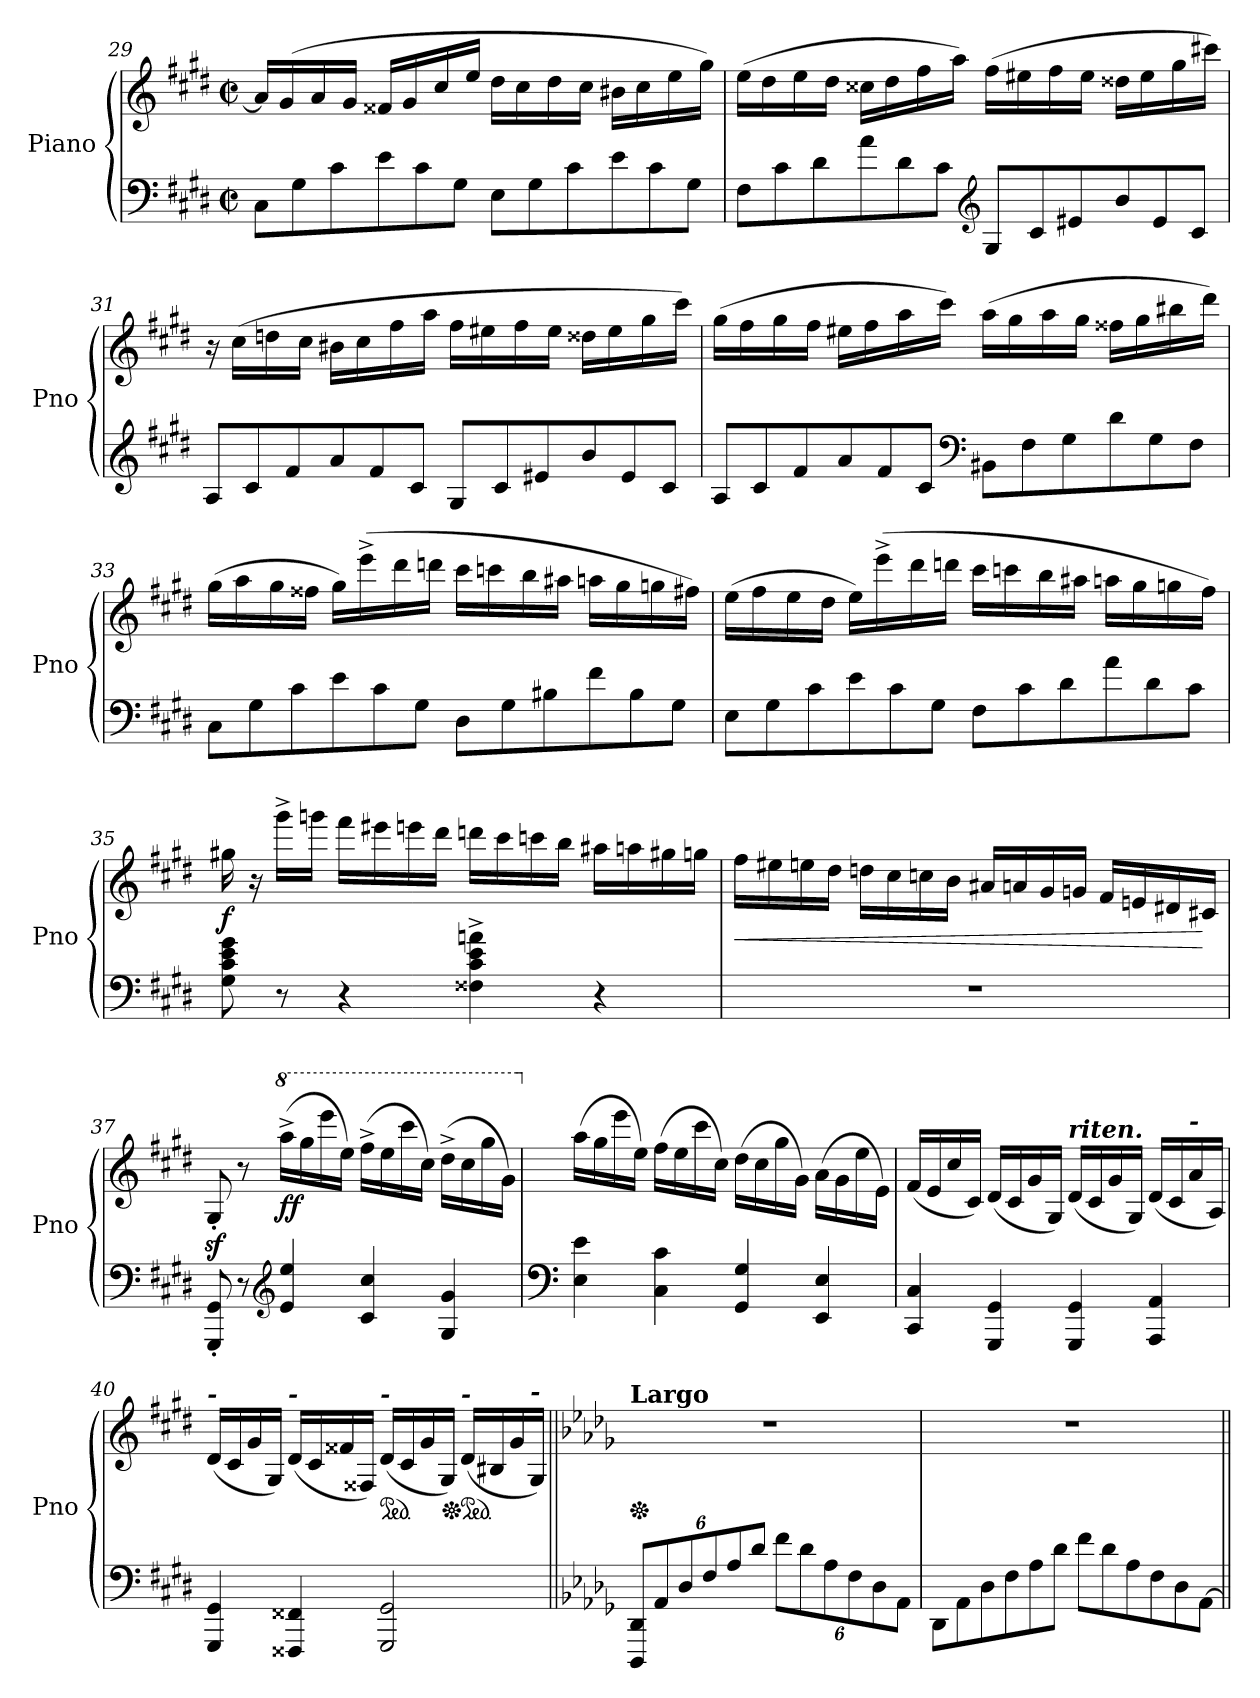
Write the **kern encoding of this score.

**kern	**kern	**dynam
*part1	*part1	*part1
*staff2	*staff1	*staff1/2
*I"Piano	*	*
*I'Pno	*	*
!!LO:LB:g=z
*clefF4	*clefG2	*
*k[f#c#g#d#]	*k[f#c#g#d#]	*
*M4/4	*M4/4	*
*met(c|)	*met(c|)	*
*Xtuplet	*	*
=29	=29	=29
12C#\L	16a/LL]	.
.	(>16g#/	.
12G#\	.	.
.	16a/	.
12c#\	.	.
.	16g#/JJ	.
12e\	16f##X/LL	.
.	16g#/	.
12c#\	.	.
.	16cc#/	.
12G#\J	.	.
.	16ee/JJ	.
12E\L	16dd#\LL	.
.	16cc#\	.
12G#\	.	.
.	16dd#\	.
12c#\	.	.
.	16cc#\JJ	.
12e\	16b#X\LL	.
.	16cc#\	.
12c#\	.	.
.	16ee\	.
12G#\J	.	.
.	16gg#\JJ)	.
!!LO:LB:g=z
=30	=30	=30
12F#\L	(>16ee\LL	.
.	16dd#\	.
12c#\	.	.
.	16ee\	.
12d#\	.	.
.	16dd#\JJ	.
12a\	16cc##X\LL	.
.	16dd#\	.
12d#\	.	.
.	16ff#\	.
12c#\J	.	.
.	16aa\JJ)	.
*clefG2	*	*
12G#/L	(>16ff#\LL	.
.	16ee#X\	.
12c#/	.	.
.	16ff#\	.
12e#X/	.	.
.	16ee#\JJ	.
12b/	16dd##X\LL	.
.	16ee#\	.
12e#/	.	.
.	16gg#\	.
12c#/J	.	.
.	16ccc#X\JJ)	.
!!LO:LB:g=z
=31	=31	=31
12A/L	16r	.
.	(>16cc#\LL	.
12c#/	.	.
.	16ddn\	.
12f#/	.	.
.	16cc#\JJ	.
12a/	16b#X\LL	.
.	16cc#\	.
12f#/	.	.
.	16ff#\	.
12c#/J	.	.
.	16aa\JJ	.
12G#/L	16ff#\LL	.
.	16ee#X\	.
12c#/	.	.
.	16ff#\	.
12e#X/	.	.
.	16ee#\JJ	.
12b/	16dd##X\LL	.
.	16ee#\	.
12e#/	.	.
.	16gg#\	.
12c#/J	.	.
.	16ccc#\JJ)	.
!!LO:PB:g=z
=32	=32	=32
12A/L	(>16gg#\LL	.
.	16ff#\	.
12c#/	.	.
.	16gg#\	.
12f#/	.	.
.	16ff#\JJ	.
12a/	16ee#X\LL	.
.	16ff#\	.
12f#/	.	.
.	16aa\	.
12c#/J	.	.
.	16ccc#\JJ)	.
*clefF4	*	*
12BB#X\L	(>16aa\LL	.
.	16gg#\	.
12F#\	.	.
.	16aa\	.
12G#\	.	.
.	16gg#\JJ	.
12d#\	16ff##X\LL	.
.	16gg#\	.
12G#\	.	.
.	16bb#X\	.
12F#\J	.	.
.	16ddd#\JJ)	.
!!LO:LB:g=z
=33	=33	=33
12C#\L	(>16gg#\LL	.
.	16aa\	.
12G#\	.	.
.	16gg#\	.
12c#\	.	.
.	16ff##X\JJ	.
12e\	16gg#\LL)	.
.	(>16eee^\	.
12c#\	.	.
.	16ddd#\	.
12G#\J	.	.
.	16dddn\JJ	.
12D#\L	16ccc#\LL	.
.	16cccn\	.
12G#\	.	.
.	16bb\	.
12B#X\	.	.
.	16aa#X\JJ	.
12f#\	16aan\LL	.
.	16gg#\	.
12B#\	.	.
.	16ggn\	.
12G#\J	.	.
.	16ff#X\JJ)	.
!!LO:LB:g=z
=34	=34	=34
12E\L	(>16ee\LL	.
.	16ff#\	.
12G#\	.	.
.	16ee\	.
12c#\	.	.
.	16dd#\JJ	.
12e\	16ee\LL)	.
.	(>16eee^\	.
12c#\	.	.
.	16ddd#\	.
12G#\J	.	.
.	16dddn\JJ	.
12F#\L	16ccc#\LL	.
.	16cccn\	.
12c#\	.	.
.	16bb\	.
12d#\	.	.
.	16aa#X\JJ	.
12a\	16aan\LL	.
.	16gg#\	.
12d#\	.	.
.	16ggn\	.
12c#\J	.	.
.	16ff#\JJ)	.
=35	=35	=35
!	!	!LO:DY:b
8G#\ 8c#\ 8e\ 8g#\	16gg#X\	f
.	16r	.
8r	16ggg#^\LL	.
.	16gggn\JJ	.
4r	16fff#\LL	.
.	16eee#X\	.
.	16eeen\	.
.	16ddd#\JJ	.
4F##X\^ 4c#\^ 4e\^ 4an\^	16dddn\LL	.
.	16ccc#\	.
.	16cccn\	.
.	16bb\JJ	.
4r	16aa#X\LL	.
.	16aan\	.
.	16gg#X\	.
.	16ggn\JJ	.
!!LO:LB:g=z
=36	=36	=36
!	!	!LO:HP:b
1r	16ff#\LL	<
.	16ee#X\	.
.	16een\	.
.	16dd#\JJ	.
.	16ddn\LL	.
.	16cc#\	.
.	16ccn\	.
.	16b\JJ	.
.	16a#X/LL	.
.	16an/	.
.	16g#/	.
.	16gn/JJ	.
.	16f#/LL	.
.	16en/	.
.	16d#X/	.
.	16c#X/JJ	[
=37	=37	=37
8GGG#/' 8GG#/'	8G#z<'/	.
8r	8r	.
*clefG2	*	*
*	*8va	*
!	!	!LO:DY:b
4e/ 4ee/	(>16aaa^\LL	ff
.	16ggg#\	.
.	16eeee\	.
.	16eee\JJ)	.
4c#/ 4cc#/	(>16fff#^\LL	.
.	16eee\	.
.	16cccc#\	.
.	16ccc#\JJ)	.
4G#/ 4g#/	(>16ddd#^\LL	.
.	16ccc#\	.
.	16ggg#\	.
.	16gg#\JJ)	.
!!LO:LB:g=z
=38	=38	=38
*clefF4	*	*
*	*X8va	*
4E\ 4e\	(>16aa\LL	.
.	16gg#\	.
.	16eee\	.
.	16ee\JJ)	.
4C#\ 4c#\	(>16ff#\LL	.
.	16ee\	.
.	16ccc#\	.
.	16cc#\JJ)	.
4GG#/ 4G#/	(>16dd#\LL	.
.	16cc#\	.
.	16gg#\	.
.	16g#\JJ)	.
4EE/ 4E/	(>16a\LL	.
.	16g#\	.
.	16ee\	.
.	16e\JJ)	.
=39	=39	=39
4CC#/ 4C#/	(<16f#/LL	.
.	16e/	.
.	16cc#/	.
.	16c#/JJ)	.
4GGG#/ 4GG#/	(<16d#/LL	.
.	16c#/	.
.	16g#/	.
.	16G#/JJ)	.
!	!LO:TX:a:Bi:t=riten.	!
4GGG#/ 4GG#/	(<16d#/LL	.
.	16c#/	.
.	16g#/	.
.	16G#/JJ)	.
4AAA/ 4AA/	(<16d#/LL	.
.	16c#/	.
!	!LO:TX:a:Bi:t=-	!
.	16a/	.
.	16A/JJ)	.
!!LO:PB:g=z
=40	=40	=40
!	!LO:TX:a:Bi:t=-	!
4GGG#/ 4GG#/	(<16d#/LL	.
.	16c#/	.
.	16g#/	.
.	16G#/JJ)	.
!	!LO:TX:a:Bi:t=-	!
4FFF##X/ 4FF##X/	(<16d#/LL	.
.	16c#/	.
.	16f##X/	.
.	16F##X/JJ)	.
*	*ped	*
!	!LO:TX:a:Bi:t=-	!
2GGG#/ 2GG#/	(<16d#/LL	.
.	16c#/	.
.	16g#/	.
.	16G#/JJ)	.
*	*Xped	*
*	*ped	*
!	!LO:TX:a:Bi:t=-	!
.	(<16d#/LL	.
.	16B#X/	.
.	16g#/	.
!	!LO:TX:a:Bi:t=-	!
.	16G#/JJ)	.
=41||	=41||	=41||
*k[b-e-a-d-g-]	*k[b-e-a-d-g-]	*
*tuplet	*	*
*Xbrackettup	*	*
*	*Xped	*
!	!LO:TX:a:B:t=Largo	!
12DDD-/ 12DD-/L	1r	.
12AA-/	.	.
12D-/	.	.
12F/	.	.
12A-/	.	.
12d-/J	.	.
12f\L	.	.
12d-\	.	.
12A-\	.	.
12F\	.	.
12D-\	.	.
12AA-\J	.	.
!!LO:LB:g=z
=42	=42	=42
*Xtuplet	*	*
12DD-\L	1r	.
12AA-\	.	.
12D-\	.	.
12F\	.	.
12A-\	.	.
12d-\J	.	.
12f\L	.	.
12d-\	.	.
12A-\	.	.
12F\	.	.
12D-\	.	.
[12AA-\J	.	.
=||	=||	=||
*-	*-	*-
